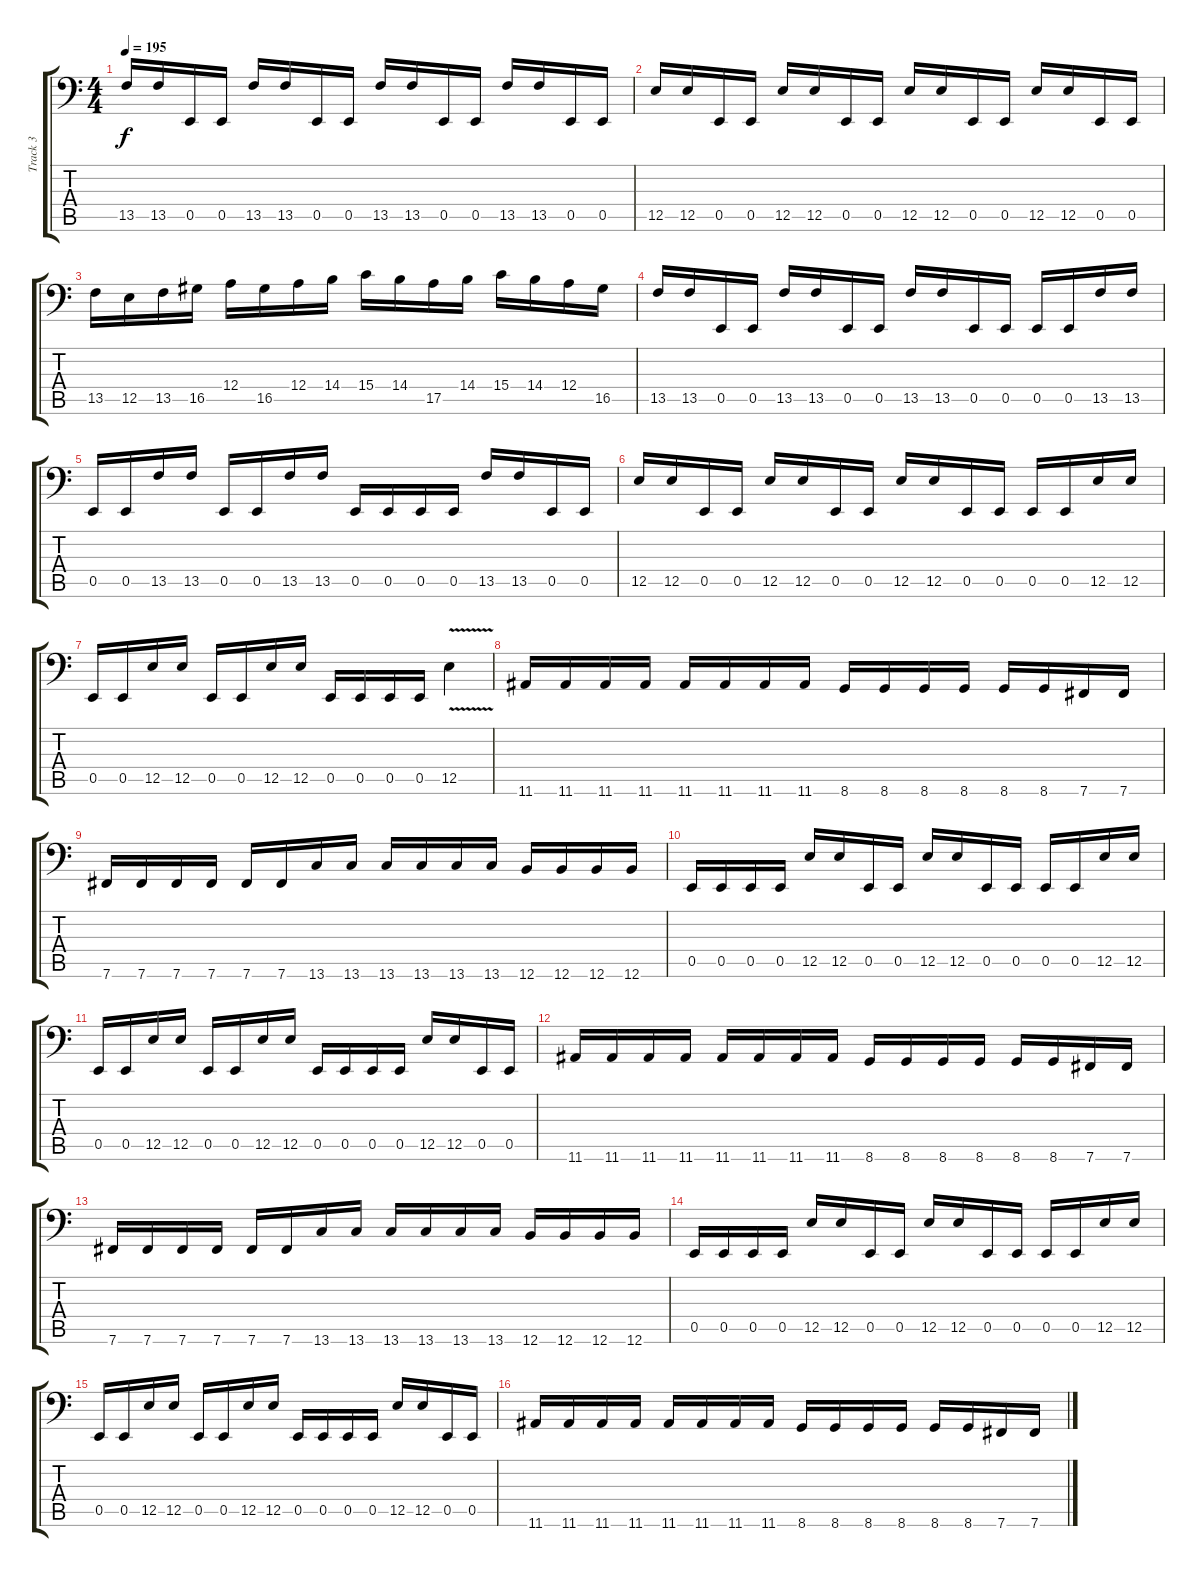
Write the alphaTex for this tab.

\track ("Track 3" "Track 3") {instrument electricbasspick}
\staff {score tabs}
\tuning (B2 Gb2 D2 A1 E1 B0) {hide}
\ts (4 4)
\tempo 195
\clef f4
\ks c
13.5.16{dy f} 13.5.16 0.5.16 0.5.16 13.5.16 13.5.16 0.5.16 0.5.16 13.5.16 13.5.16 0.5.16 0.5.16 13.5.16 13.5.16 0.5.16 0.5.16 |
12.5.16 12.5.16 0.5.16 0.5.16 12.5.16 12.5.16 0.5.16 0.5.16 12.5.16 12.5.16 0.5.16 0.5.16 12.5.16 12.5.16 0.5.16 0.5.16 |
13.5.16 12.5.16 13.5.16 16.5.16 12.4.16 16.5.16 12.4.16 14.4.16 15.4.16 14.4.16 17.5.16 14.4.16 15.4.16 14.4.16 12.4.16 16.5.16 |
13.5.16 13.5.16 0.5.16 0.5.16 13.5.16 13.5.16 0.5.16 0.5.16 13.5.16 13.5.16 0.5.16 0.5.16 0.5.16 0.5.16 13.5.16 13.5.16 |
0.5.16 0.5.16 13.5.16 13.5.16 0.5.16 0.5.16 13.5.16 13.5.16 0.5.16 0.5.16 0.5.16 0.5.16 13.5.16 13.5.16 0.5.16 0.5.16 |
12.5.16 12.5.16 0.5.16 0.5.16 12.5.16 12.5.16 0.5.16 0.5.16 12.5.16 12.5.16 0.5.16 0.5.16 0.5.16 0.5.16 12.5.16 12.5.16 |
0.5.16 0.5.16 12.5.16 12.5.16 0.5.16 0.5.16 12.5.16 12.5.16 0.5.16 0.5.16 0.5.16 0.5.16 12.5{v}.4 |
11.6.16 11.6.16 11.6.16 11.6.16 11.6.16 11.6.16 11.6.16 11.6.16 8.6.16 8.6.16 8.6.16 8.6.16 8.6.16 8.6.16 7.6.16 7.6.16 |
7.6.16 7.6.16 7.6.16 7.6.16 7.6.16 7.6.16 13.6.16 13.6.16 13.6.16 13.6.16 13.6.16 13.6.16 12.6.16 12.6.16 12.6.16 12.6.16 |
0.5.16 0.5.16 0.5.16 0.5.16 12.5.16 12.5.16 0.5.16 0.5.16 12.5.16 12.5.16 0.5.16 0.5.16 0.5.16 0.5.16 12.5.16 12.5.16 |
0.5.16 0.5.16 12.5.16 12.5.16 0.5.16 0.5.16 12.5.16 12.5.16 0.5.16 0.5.16 0.5.16 0.5.16 12.5.16 12.5.16 0.5.16 0.5.16 |
11.6.16 11.6.16 11.6.16 11.6.16 11.6.16 11.6.16 11.6.16 11.6.16 8.6.16 8.6.16 8.6.16 8.6.16 8.6.16 8.6.16 7.6.16 7.6.16 |
7.6.16 7.6.16 7.6.16 7.6.16 7.6.16 7.6.16 13.6.16 13.6.16 13.6.16 13.6.16 13.6.16 13.6.16 12.6.16 12.6.16 12.6.16 12.6.16 |
0.5.16 0.5.16 0.5.16 0.5.16 12.5.16 12.5.16 0.5.16 0.5.16 12.5.16 12.5.16 0.5.16 0.5.16 0.5.16 0.5.16 12.5.16 12.5.16 |
0.5.16 0.5.16 12.5.16 12.5.16 0.5.16 0.5.16 12.5.16 12.5.16 0.5.16 0.5.16 0.5.16 0.5.16 12.5.16 12.5.16 0.5.16 0.5.16 |
11.6.16 11.6.16 11.6.16 11.6.16 11.6.16 11.6.16 11.6.16 11.6.16 8.6.16 8.6.16 8.6.16 8.6.16 8.6.16 8.6.16 7.6.16 7.6.16
